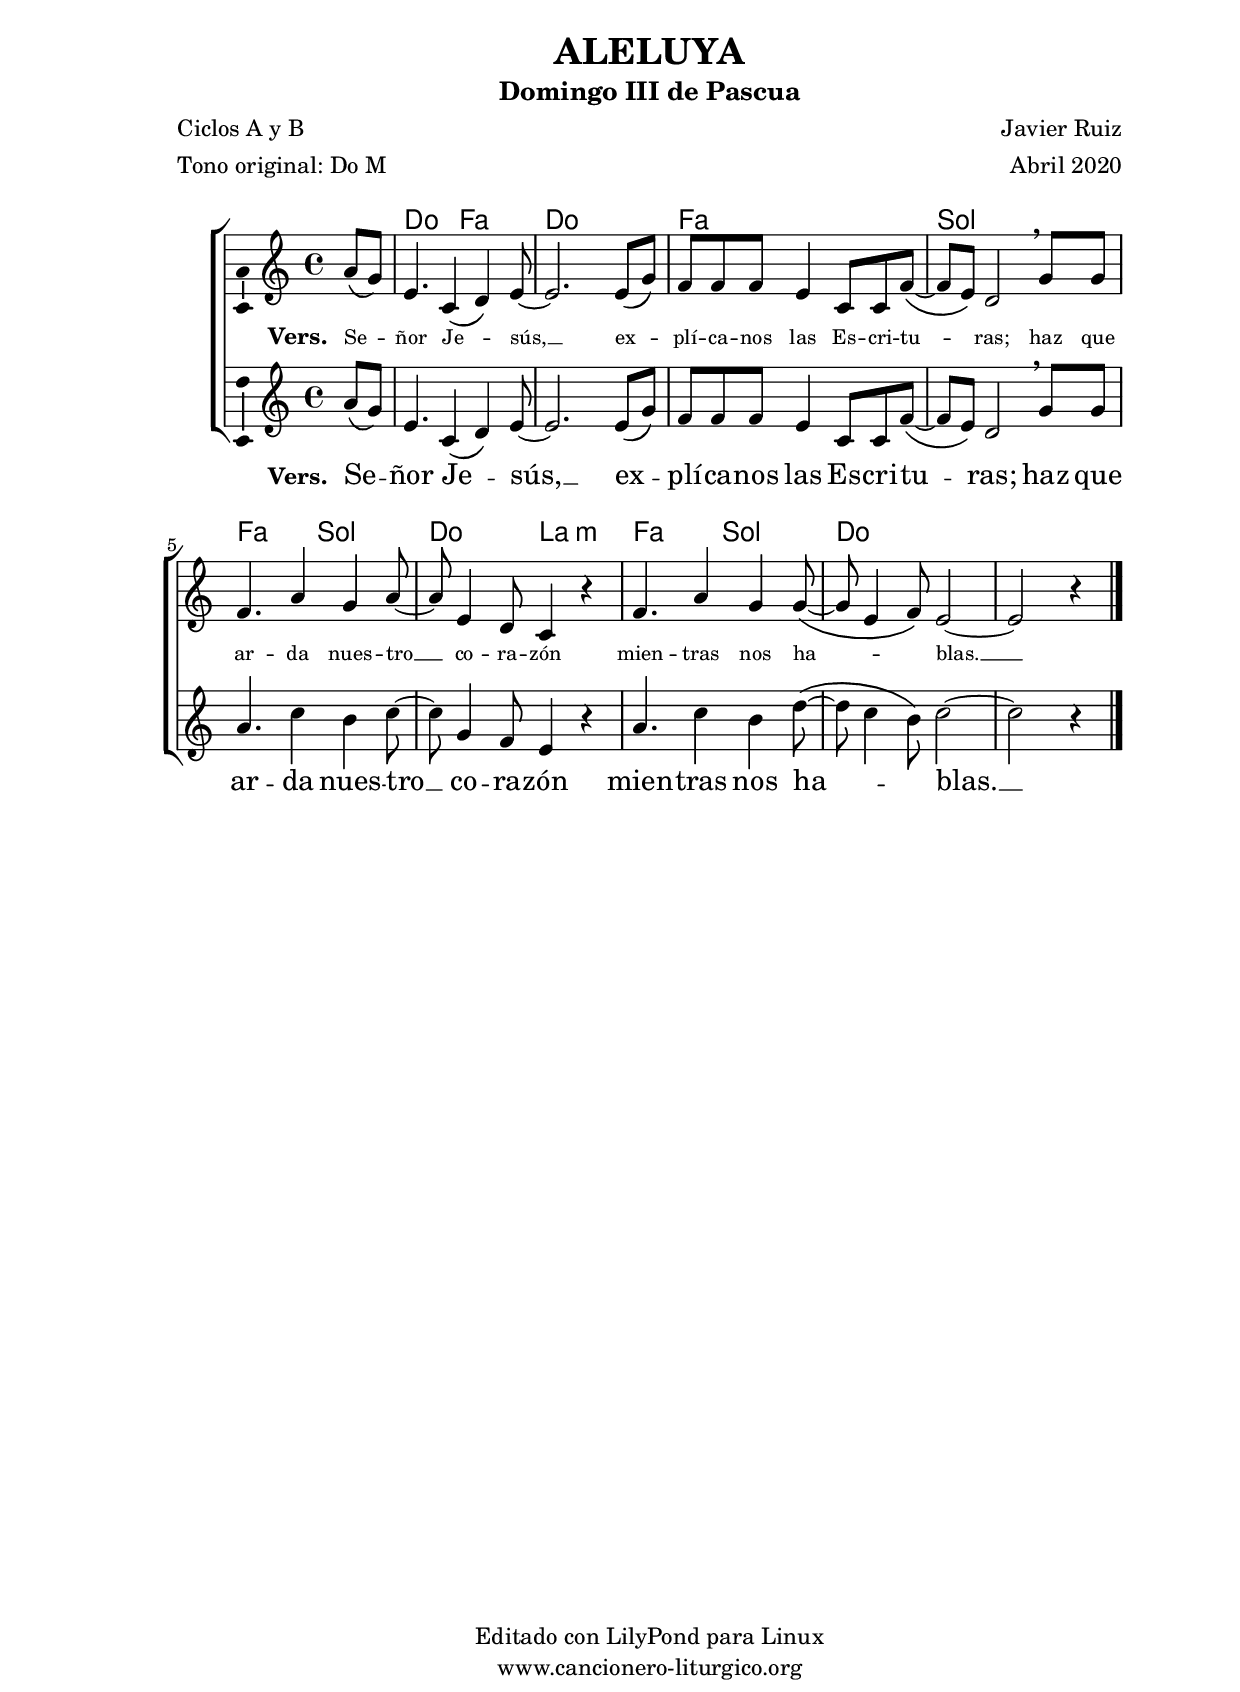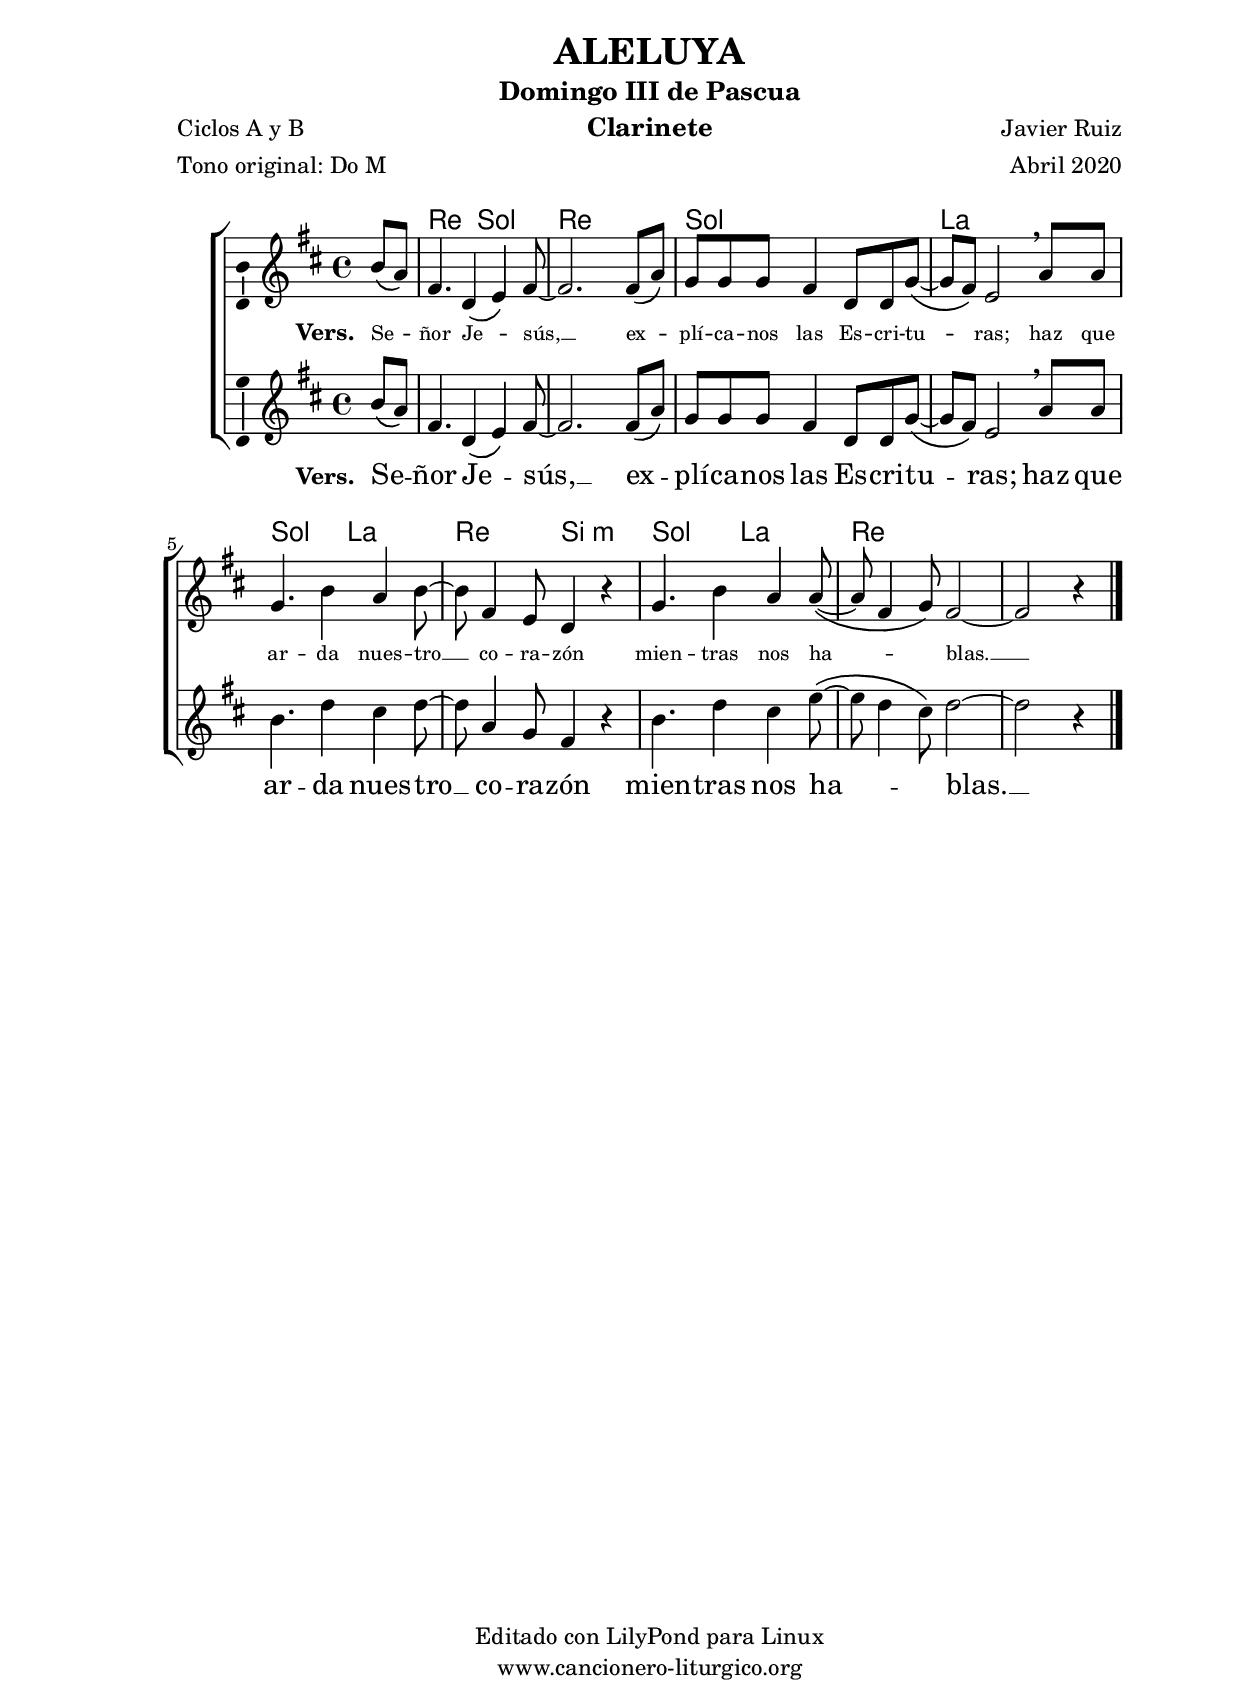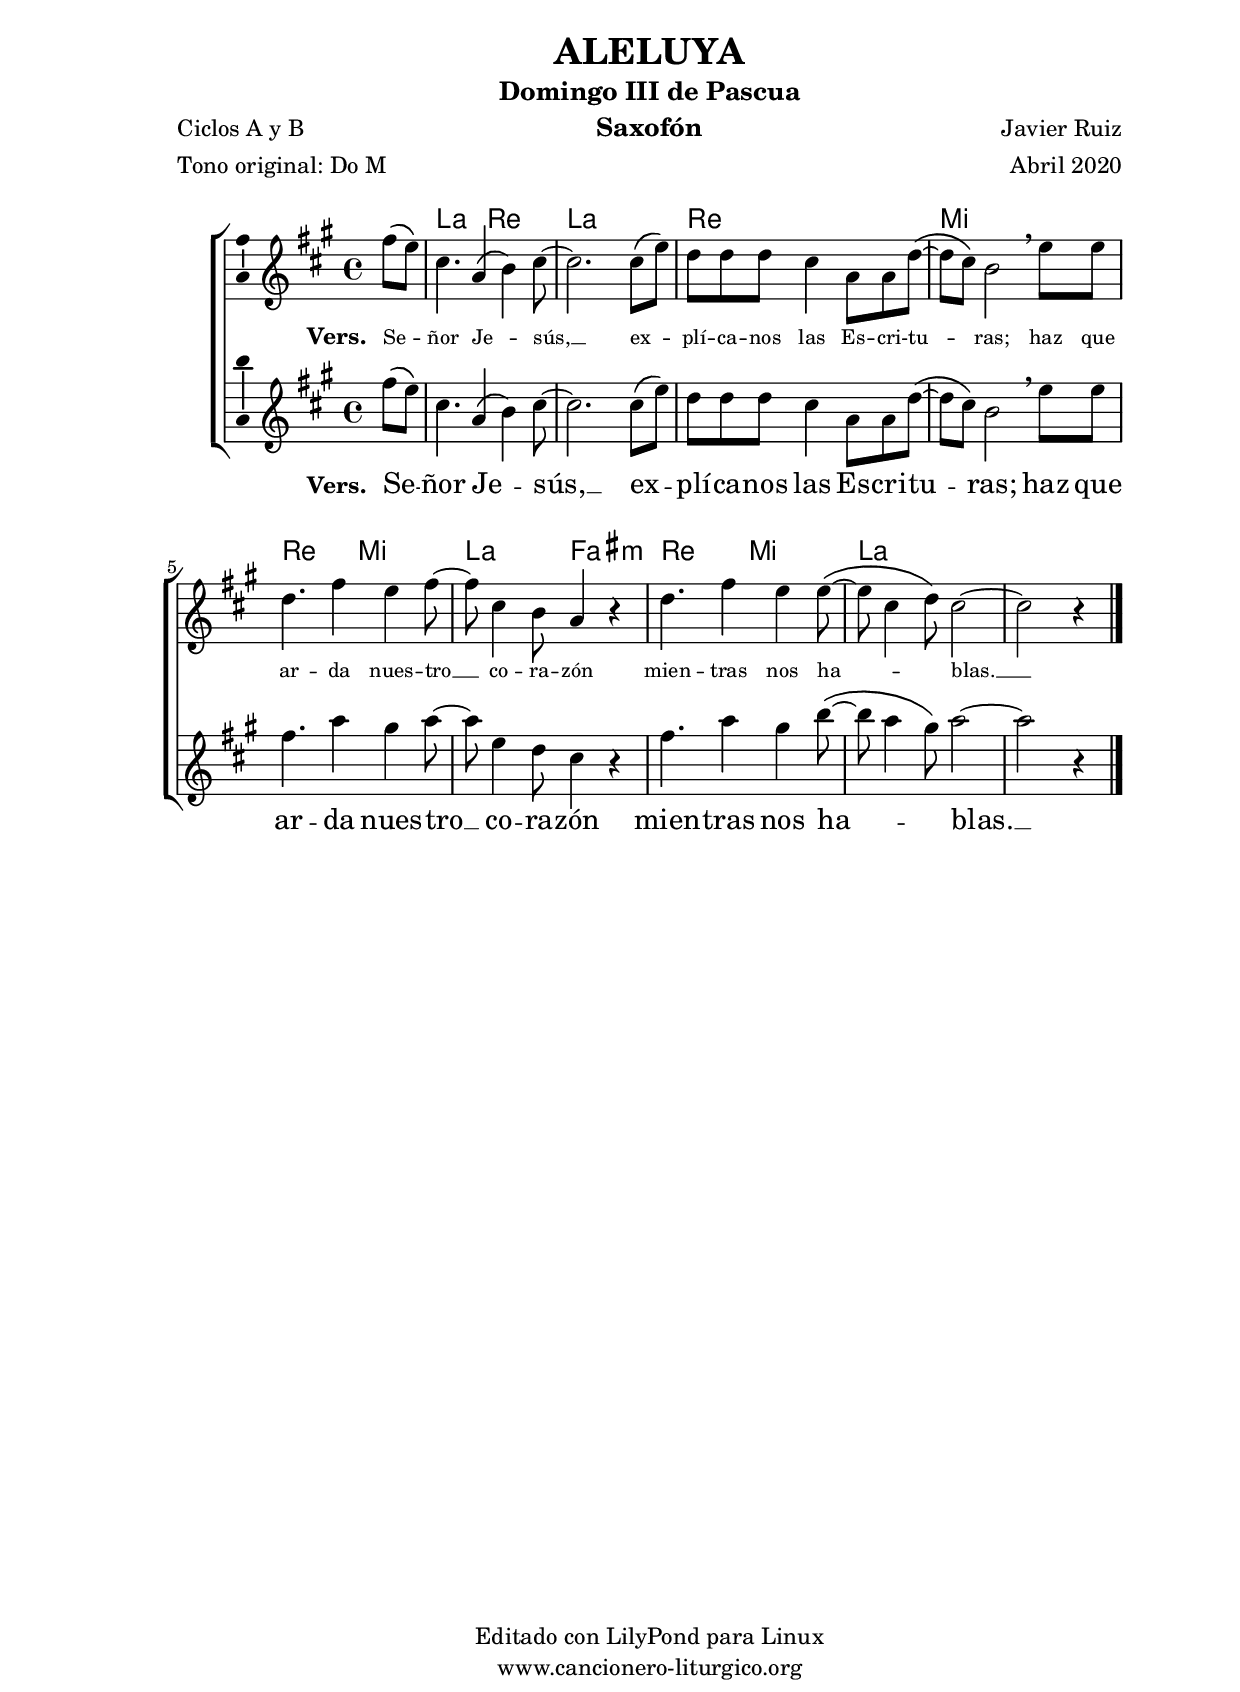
%
%para convertir .midi en .wav:
%timidity filename.midi -Ow -o finename.wav
%
%
%Para convertir de .wav a .mp3:
%lame -h -m j filename.wav
%
%
%para escuchar el midi:
%timidity nombrefichero.midi
%


%versión de lilypond para la que se ha escrito esta partitura:
\version "2.16.0"

	%Tamaño papel
	#(set-default-paper-size "a4")
	%Tamaño partitura
	#(set-global-staff-size 20)
	%No responde al pulsar sobre una nota
	#(ly:set-option 'point-and-click #f)

%parámetros del encabezamiento:
\header {
	title = "ALELUYA"
	subtitle = "Domingo III de Pascua"
	composer = "Javier Ruiz"
	poet = "Ciclos A y B"
	meter = "Tono original: Do M"
	arranger = "Abril 2020"
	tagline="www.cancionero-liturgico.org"
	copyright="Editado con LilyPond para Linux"
	}

%parámetros asociados al papel:
\paper  {
	oddHeaderMarkup = \markup {\fill-line { \on-the-fly #not-first-page \fromproperty #'header:title \on-the-fly #not-first-page \fromproperty #'header:composer }}
	evenHeaderMarkup = \markup {\fill-line { \fromproperty #'header:composer \fromproperty #'header:title }}
	#(set-paper-size "a4")
	print-page-number = ##f
	first-page-number = 1
	print-first-page-number = ##f
%	head-separation = 3.0 \cm
	top-margin = 1.5 \cm
%	top-margin = 2.0 \cm
%%%	bottom-margin = 0.5\cm
	bottom-margin = 0.2\cm
	left-margin = 3.0 \cm
	line-width = 16.0 \cm 
	indent = 8\mm
	interscoreline = 2.\mm
	between-system-space = 15\mm
%	para que las partituras no llenen la hoja:
	ragged-bottom = ##t
%	idem para la última hoja:
	ragged-last-bottom = ##f
%	para que las partituras llenen el ancho del papel:
	ragged-last = ##f
	after-title-space = 2.5 \cm
%page-count=2
system-count=2

	%Flexible Vertical Spacing
%	markup-markup-spacing =
%	#'((basic-distance . 15) (minimum-distance . 15) (padding . 3))
	markup-system-spacing =
	#'((basic-distance . 15) (minimum-distance . 15) (padding . 3))
	system-system-spacing =
	#'((basic-distance . 15) (minimum-distance . 15) (padding . 3))
	score-system-spacing =
	#'((basic-distance . 15) (minimum-distance . 15) (padding . 5))
%	top-system-spacing = % header
%	#'((basic-distance . 8) (minimum-distance . 0) (padding . 0))
%	top-markup-spacing =
%	#'((basic-distance . 20) (minimum-distance . 20) (padding . 0))
	last-bottom-spacing = % footer
	#'((basic-distance . 5) (minimum-distance . 5) (padding . 0))
%	score-markup-spacing =
%	#'((basic-distance . 16) (minimum-distance . 13) (padding . 0))

	}


%parámetros que afectan a toda la partitura:
global =  {
	%clave de sol (G):
	\clef G
	%armadura:
%	\transpose c ees
	\key c \major
	\tempo 4=110
	\set Score.tempoHideNote = ##t
	}


acordes = {
	\italianChords
	\chordmode {
%	\transpose c ees
{

s4
c2 f c c f f g g
f2 g c a:m f g c c c2

	}
	}
}


melodiatrompeta = 
%	\transpose c ees
{

	\relative c''{
	\time 4/4

\partial4
r4
r1
r8 e4 <d f>8 <e g>2
r1
r8 g4 <f a>8 <g b>2
r1
r8 c,4 <b d>8 <c e>2
r1
r8 g'4 <e a>8 <c g'>2~
<c g'>2 r4

}
	\bar "|."
	}


melodiatres = 
%	\transpose c ees
{

	\relative c'{
	\time 4/4

\partial4
a'8 \(g\)
e4. c4 \(d4\) e8~
e2. e8 \(g\)
f8 f f8 e4 c8 c f8~
\(f8 e\) d2 \breathe g8 g
f4. a4 g a8~
a8 e4 d8 c4 r4
f4. a4 g g8~
\(g8 e4 f8\) e2~
e2 r4 %s4

}

	\bar "|."
	}


melodiabajo = 
%	\transpose c ees
{

	%clave de fa (F):
	\clef F

	\relative c{
	\time 4/4

\partial4
r4
c4. c8 f4. f8
c4. c8 c2
f4. f8 d4. d8
g4. g8 g2
f4. f8 g4. g8
c,4. c8 a4. a8
f'4. f8 g4. g8
c,4. c8 c2~
c2 r4 %s4

}

	\bar "|."
	}


melodia = 
%	\transpose c ees
{

	\relative c'{
	\time 4/4

\partial4
a'8 \(g\)
e4. c4 \(d4\) e8~
e2. e8 \(g\)
f8 f f8 e4 c8 c f8~
\(f8 e\) d2 \breathe g8 g
a4. c4 b c8~
c8 g4 f8 e4 r4
a4. c4 b d8~
\(d8 c4 b8\) c2~
c2 r4 %s4

}

	\bar "|."
	}


texto = \lyricmode {
\set stanza =#"Vers. "
Se -- _ ñor Je -- _ sús, __
ex -- _ plí -- ca -- nos las Es -- cri -- tu -- _ ras;
haz que ar -- da nues -- tro __ co -- ra -- zón
mien -- tras nos ha -- _ _ blas. __
	}

textotres = \lyricmode {
\override LyricText #'font-size = #-1
\set stanza =#"Vers. "
Se -- _ ñor Je -- _ sús, __
ex -- _ plí -- ca -- nos las Es -- cri -- tu -- _ ras;
haz que ar -- da nues -- tro __ co -- ra -- zón
mien -- tras nos ha -- _ _ blas. __
	}


acordesStaff = \context ChordNames = acordesStaff <<
	\set chordChanges = ##t
	\acordes
	>>

voztrompetaStaff = \context Voice = voztrompetaStaff
<<
	\override Staff.StaffSymbol #'staff-space = #(magstep -0.35)
	\set Staff.midiInstrument = #"trumpet"
	\set Staff.midiMinimumVolume = #0.6
	\set Staff.midiMaximumVolume = #0.8
	\global
	\melodiatrompeta
	>>

voztresStaff = \context Voice = voztresStaff
\with {\consists "Ambitus_engraver"}
<<
%	\override Staff.StaffSymbol #'staff-space = #(magstep -0.35)
	\set Staff.midiInstrument = #"violin"
	\set Staff.midiMinimumVolume = #0.6
	\set Staff.midiMaximumVolume = #0.8
	\global
	\relative c' \melodiatres
	>>

vozStaff = \context Voice = vozStaff
\with {\consists "Ambitus_engraver"}
<<
%	\set Staff.instrumentName = ""
%	\set Staff.shortInstrumentName = ""
%	\set Staff.midiInstrument = #"clarinet"
%	\set Staff.midiInstrument = #"cello"
	\set Staff.midiInstrument = #"flute"
%	\set Staff.midiInstrument = #"electric guitar (jazz)"
%	\set Staff.midiInstrument = #"english horn"
%	\set Staff.midiInstrument = #"violin"
%	\set Staff.midiInstrument = #"glockenspiel"
	\set Staff.midiMinimumVolume = #0.8
	\set Staff.midiMaximumVolume = #1.0
	\global
	\melodia
	>>

vozbajoStaff = \context Voice = vozbajoStaff
<<
	\override Staff.StaffSymbol #'staff-space = #(magstep -0.35)
	\set Staff.midiInstrument = #"english horn"
	\set Staff.midiMinimumVolume = #0.6
	\set Staff.midiMaximumVolume = #0.8
	\global
	\melodiabajo
	>>

textoStaff = \context Lyrics = textoStaff <<
	\lyricsto vozStaff \texto
	>>

textotresStaff = \context Lyrics = textotresStaff <<
	\lyricsto voztresStaff \textotres
	>>


\book {
	\score {
		<<
		\context ChoirStaff {
%			\override StaffGroup.SystemStartBracket #'collapse-height = #1
%			\override Score.SystemStartBar #'collapse-height = #1
			<<
			\acordesStaff
%			\voztrompetaStaff
			\voztresStaff
			\textotresStaff
			\vozStaff
			\textoStaff
%			\vozbajoStaff
			>>
			}
		>>
		\layout {
	    		\context {
				\Lyrics
				\override LyricText #'font-size = #2
				}
	   		 \context {
				\Score
				\override StaffSymbol #'staff-space = #(magstep +3)
				}
			}
		}
	\score {
		\unfoldRepeats
		<<
		\context ChoirStaff {
			<<
			\acordesStaff
			\voztrompetaStaff
			\voztresStaff
			\vozStaff
			\vozbajoStaff
			>>
			}
		>>
		\midi {
	  		\context {
	  			\Score
				tempoWholesPerMinute = #(ly:make-moment 70 4)
				}
			}
		}
	}


%Partitura para clarinete
#(define output-suffix "C")
\book {
	\header{
		instrument = "Clarinete"
		}
	\score {
		<<
		\context ChoirStaff {
%			\override StaffGroup.SystemStartBracket #'collapse-height = #1
%			\override Score.SystemStartBar #'collapse-height = #1
\transpose c d
			<<
			\acordesStaff
%			\voztrompetaStaff
			\voztresStaff
			\textotresStaff
			\vozStaff
			\textoStaff
%			\vozbajoStaff
			>>
			}
		>>
		\layout {
	    		\context {
				\Lyrics
				\override LyricText #'font-size = #2
				}
	   		 \context {
				\Score
				\override StaffSymbol #'staff-space = #(magstep +3)
				}
			}
		}
	}


%Partitura para saxofón
#(define output-suffix "S")
\book {
	\header{
		instrument = "Saxofón"
		}
	\score {
		<<
		\context ChoirStaff {
%			\override StaffGroup.SystemStartBracket #'collapse-height = #1
%			\override Score.SystemStartBar #'collapse-height = #1
\transpose c a
			<<
			\acordesStaff
%			\voztrompetaStaff
			\voztresStaff
			\textotresStaff
			\vozStaff
			\textoStaff
%			\vozbajoStaff
			>>
			}
		>>
		\layout {
	    		\context {
				\Lyrics
				\override LyricText #'font-size = #2
				}
	   		 \context {
				\Score
				\override StaffSymbol #'staff-space = #(magstep +3)
				}
			}
		}
	}


